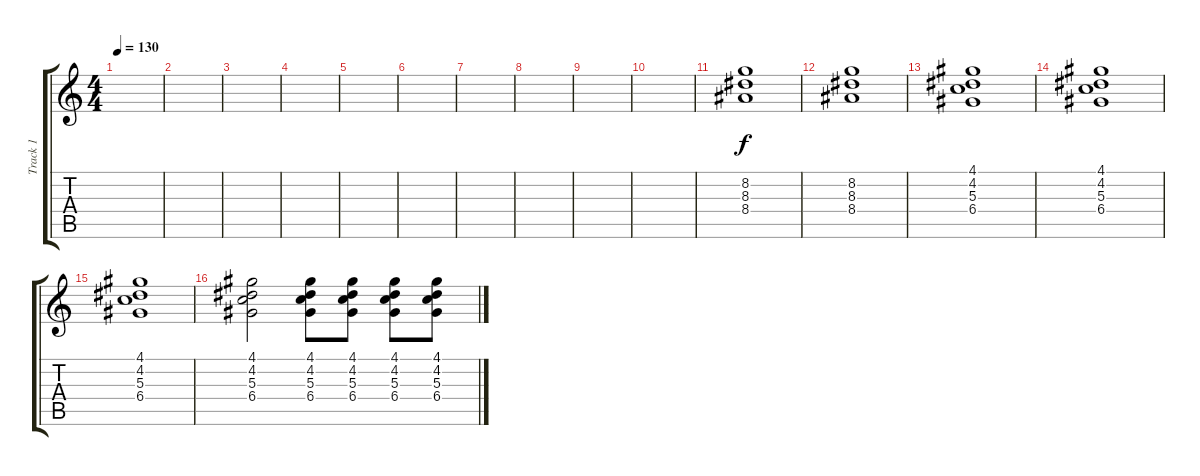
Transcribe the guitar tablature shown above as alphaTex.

\track ("Track 1" "Track 1") {instrument overdrivenguitar}
\staff {score tabs}
\tuning (E4 B3 G3 D3 A2 E2) {hide}
\ts (4 4)
\tempo 130
\clef g2
\ks c
|
|
|
|
|
|
|
|
|
|
(8.2 8.3 8.4).1 |
(8.2 8.3 8.4).1 |
(4.1 4.2 5.3 6.4).1 |
(4.1 4.2 5.3 6.4).1 |
(4.1 4.2 5.3 6.4).1 |
(4.1 4.2 5.3 6.4).2 (4.1 4.2 5.3 6.4).8 (4.1 4.2 5.3 6.4).8 (4.1 4.2 5.3 6.4).8 (4.1{ss} 4.2{ss} 5.3{ss} 6.4{ss}).8
